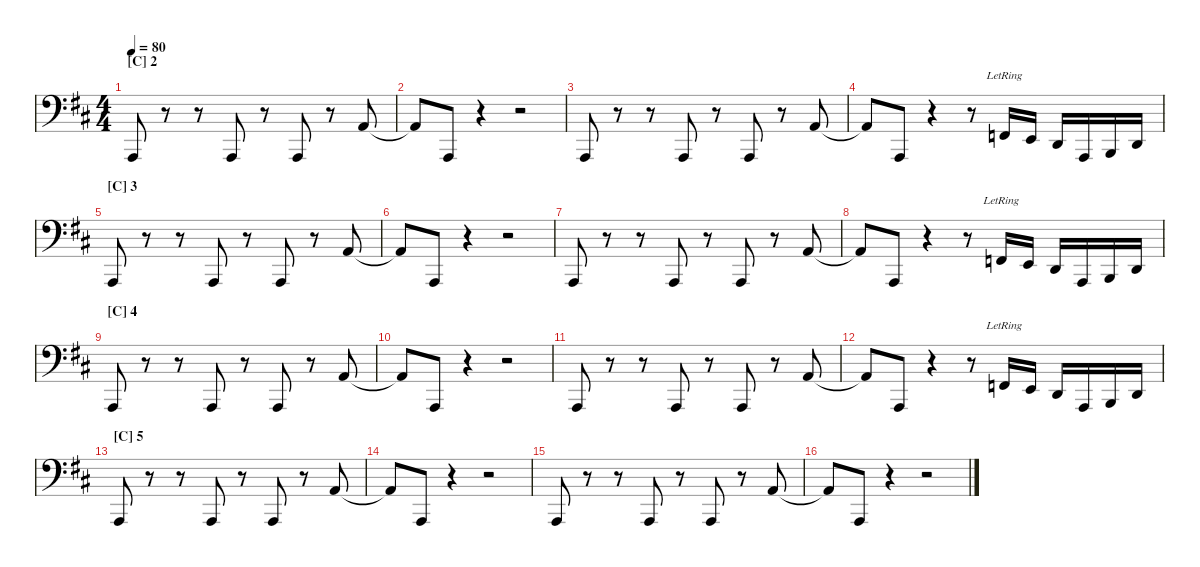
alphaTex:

\hideDynamics
\bracketExtendMode nobrackets
\singleTrackTrackNamePolicy hidden
\multiTrackTrackNamePolicy hidden
\otherSystemsTrackNameOrientation horizontal
\track ("Strings 2" "S-Gt") {instrument stringensemble1}
\staff {score}
\tuning (C3 G2 D2 A1 E1 B0)
\ts (4 4)
\section ("C" "2")
\tempo 80
\clef f4
\ks d
0.4{acc forcenatural}.8{dy f beam Up} r.8{beam Up} r.8{beam Up} 0.4{acc forcenatural}.8{beam Up} r.8{beam Up} 0.4{acc forcenatural}.8{beam Up} r.8{beam Up} 2.2{acc forcenatural}.8{beam Up} |
2.2{t acc forcenatural}.8{beam Up} 0.4{acc forcenatural}.8{beam Up} r.4{beam Up} r.2{beam Up} |
0.4{acc forcenatural}.8{beam Up} r.8{beam Up} r.8{beam Up} 0.4{acc forcenatural}.8{beam Up} r.8{beam Up} 0.4{acc forcenatural}.8{beam Up} r.8{beam Up} 2.2{acc forcenatural}.8{beam Up} |
2.2{t acc forcenatural}.8{beam Up} 0.4{acc forcenatural}.8{beam Up} r.4{beam Up} r.8{beam Up} 3.3{lr acc forcenatural}.16{beam Up} 2.3{acc forcenatural}.16{beam Up} 0.3{acc forcenatural}.16{beam Up} 0.4{acc forcenatural}.16{beam Up} 2.4{acc forcenatural}.16{beam Up} 0.3{acc forcenatural}.16{beam Up} |
\section ("C" "3")
0.4{acc forcenatural}.8{beam Up} r.8{beam Up} r.8{beam Up} 0.4{acc forcenatural}.8{beam Up} r.8{beam Up} 0.4{acc forcenatural}.8{beam Up} r.8{beam Up} 2.2{acc forcenatural}.8{beam Up} |
2.2{t acc forcenatural}.8{beam Up} 0.4{acc forcenatural}.8{beam Up} r.4{beam Up} r.2{beam Up} |
0.4{acc forcenatural}.8{beam Up} r.8{beam Up} r.8{beam Up} 0.4{acc forcenatural}.8{beam Up} r.8{beam Up} 0.4{acc forcenatural}.8{beam Up} r.8{beam Up} 2.2{acc forcenatural}.8{beam Up} |
2.2{t acc forcenatural}.8{beam Up} 0.4{acc forcenatural}.8{beam Up} r.4{beam Up} r.8{beam Up} 3.3{lr acc forcenatural}.16{beam Up} 2.3{acc forcenatural}.16{beam Up} 0.3{acc forcenatural}.16{beam Up} 0.4{acc forcenatural}.16{beam Up} 2.4{acc forcenatural}.16{beam Up} 0.3{acc forcenatural}.16{beam Up} |
\section ("C" "4")
0.4{acc forcenatural}.8{beam Up} r.8{beam Up} r.8{beam Up} 0.4{acc forcenatural}.8{beam Up} r.8{beam Up} 0.4{acc forcenatural}.8{beam Up} r.8{beam Up} 2.2{acc forcenatural}.8{beam Up} |
2.2{t acc forcenatural}.8{beam Up} 0.4{acc forcenatural}.8{beam Up} r.4{beam Up} r.2{beam Up} |
0.4{acc forcenatural}.8{beam Up} r.8{beam Up} r.8{beam Up} 0.4{acc forcenatural}.8{beam Up} r.8{beam Up} 0.4{acc forcenatural}.8{beam Up} r.8{beam Up} 2.2{acc forcenatural}.8{beam Up} |
2.2{t acc forcenatural}.8{beam Up} 0.4{acc forcenatural}.8{beam Up} r.4{beam Up} r.8{beam Up} 3.3{lr acc forcenatural}.16{beam Up} 2.3{acc forcenatural}.16{beam Up} 0.3{acc forcenatural}.16{beam Up} 0.4{acc forcenatural}.16{beam Up} 2.4{acc forcenatural}.16{beam Up} 0.3{acc forcenatural}.16{beam Up} |
\section ("C" "5")
0.4{acc forcenatural}.8{beam Up} r.8{beam Up} r.8{beam Up} 0.4{acc forcenatural}.8{beam Up} r.8{beam Up} 0.4{acc forcenatural}.8{beam Up} r.8{beam Up} 2.2{acc forcenatural}.8{beam Up} |
2.2{t acc forcenatural}.8{beam Up} 0.4{acc forcenatural}.8{beam Up} r.4{beam Up} r.2{beam Up} |
0.4{acc forcenatural}.8{beam Up} r.8{beam Up} r.8{beam Up} 0.4{acc forcenatural}.8{beam Up} r.8{beam Up} 0.4{acc forcenatural}.8{beam Up} r.8{beam Up} 2.2{acc forcenatural}.8{beam Up} |
2.2{t acc forcenatural}.8{beam Up} 0.4{acc forcenatural}.8{beam Up} r.4{beam Up} r.2{beam Up}
